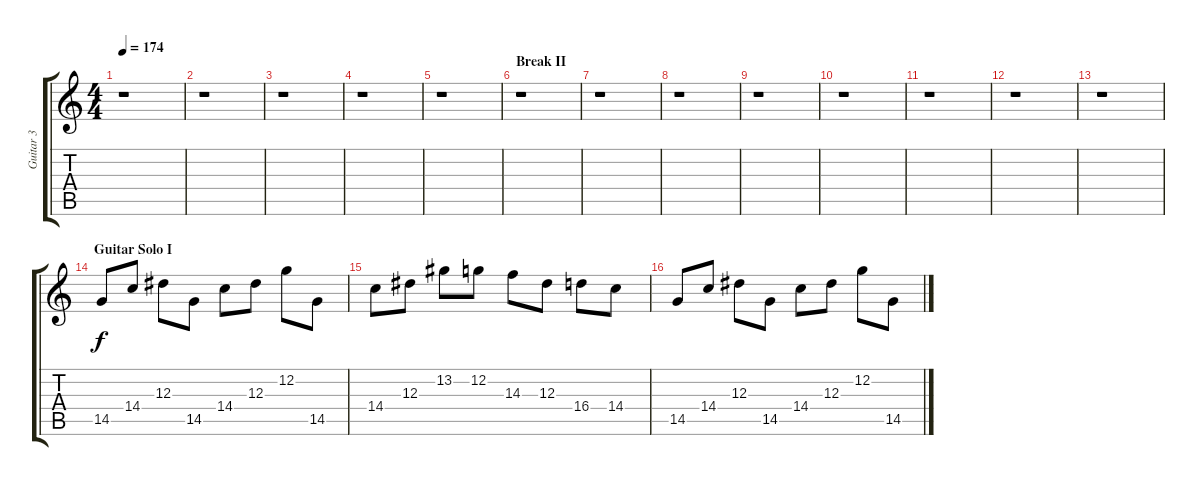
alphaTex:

\track ("Guitar 3" "Guitar 3") {instrument distortionguitar}
\staff {score tabs}
\tuning (C4 G3 Eb3 Bb2 F2 C2) {hide}
\ts (4 4)
\tempo 174
\clef g2
\ks c
r.1{dy f} |
r.1 |
r.1 |
r.1 |
r.1 |
\section ("" "Break II")
r.1 |
r.1 |
r.1 |
r.1 |
r.1 |
r.1 |
r.1 |
r.1 |
\section ("" "Guitar Solo I")
14.5.8 14.4.8 12.3.8 14.5.8 14.4.8 12.3.8 12.2.8 14.5.8 |
14.4.8 12.3.8 13.2.8 12.2.8 14.3.8 12.3.8 16.4.8 14.4.8 |
14.5.8 14.4.8 12.3.8 14.5.8 14.4.8 12.3.8 12.2.8 14.5.8
